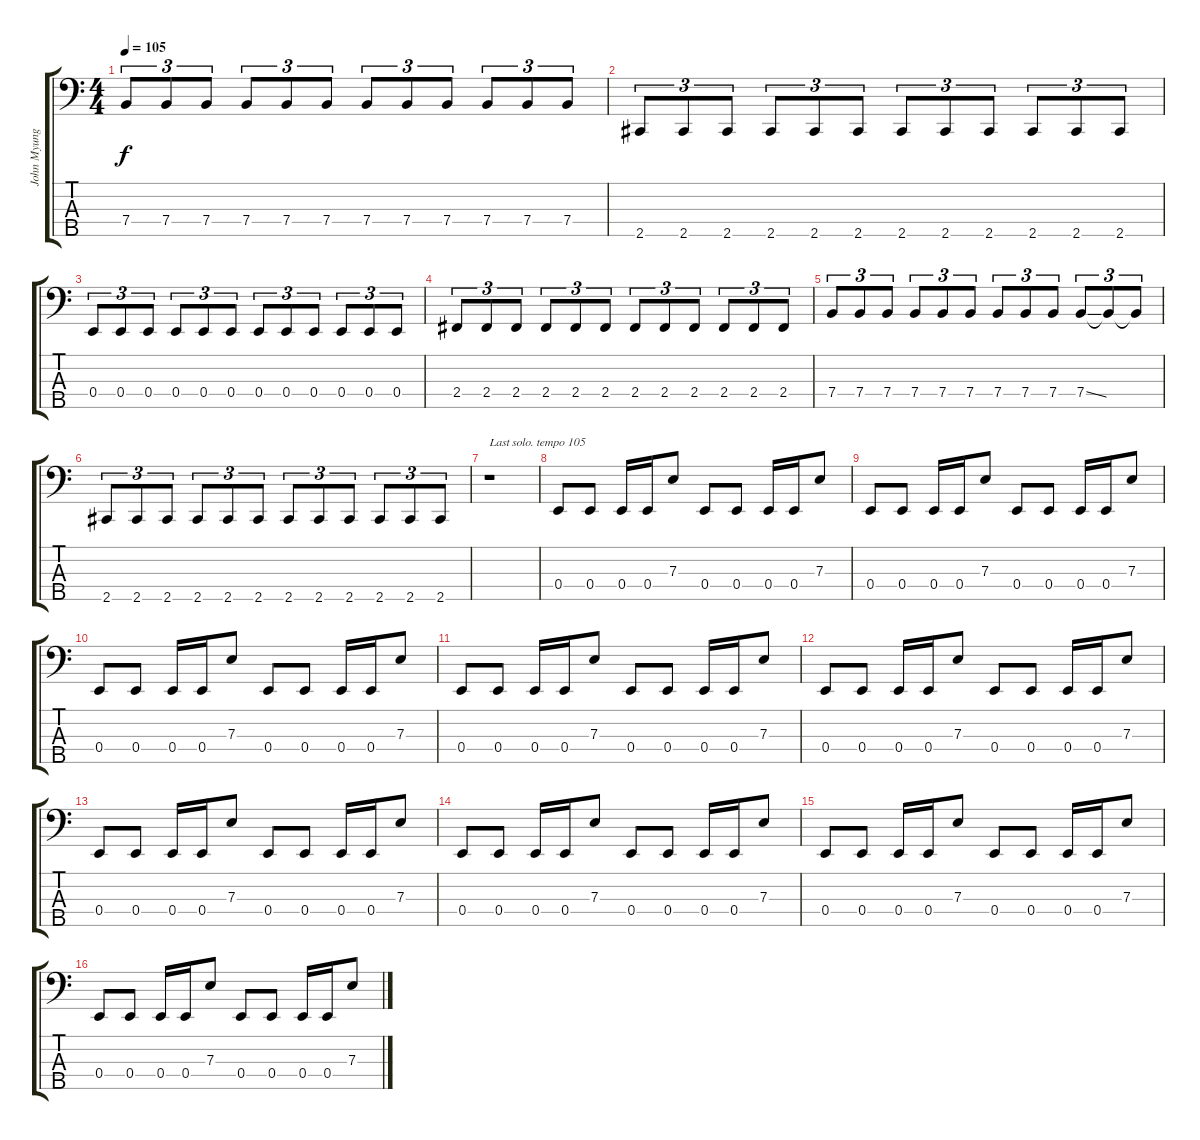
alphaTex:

\track ("John Myung" "John Myung") {instrument electricbassfinger}
\staff {score tabs}
\tuning (G2 D2 A1 E1 B0) {hide}
\ts (4 4)
\tempo 105
\clef f4
\ks c
7.4.8{tu (3 2) dy f} 7.4.8{tu (3 2)} 7.4.8{tu (3 2)} 7.4.8{tu (3 2)} 7.4.8{tu (3 2)} 7.4.8{tu (3 2)} 7.4.8{tu (3 2)} 7.4.8{tu (3 2)} 7.4.8{tu (3 2)} 7.4.8{tu (3 2)} 7.4.8{tu (3 2)} 7.4.8{tu (3 2)} |
2.5.8{tu (3 2)} 2.5.8{tu (3 2)} 2.5.8{tu (3 2)} 2.5.8{tu (3 2)} 2.5.8{tu (3 2)} 2.5.8{tu (3 2)} 2.5.8{tu (3 2)} 2.5.8{tu (3 2)} 2.5.8{tu (3 2)} 2.5.8{tu (3 2)} 2.5.8{tu (3 2)} 2.5.8{tu (3 2)} |
0.4.8{tu (3 2)} 0.4.8{tu (3 2)} 0.4.8{tu (3 2)} 0.4.8{tu (3 2)} 0.4.8{tu (3 2)} 0.4.8{tu (3 2)} 0.4.8{tu (3 2)} 0.4.8{tu (3 2)} 0.4.8{tu (3 2)} 0.4.8{tu (3 2)} 0.4.8{tu (3 2)} 0.4.8{tu (3 2)} |
2.4.8{tu (3 2)} 2.4.8{tu (3 2)} 2.4.8{tu (3 2)} 2.4.8{tu (3 2)} 2.4.8{tu (3 2)} 2.4.8{tu (3 2)} 2.4.8{tu (3 2)} 2.4.8{tu (3 2)} 2.4.8{tu (3 2)} 2.4.8{tu (3 2)} 2.4.8{tu (3 2)} 2.4.8{tu (3 2)} |
7.4.8{tu (3 2)} 7.4.8{tu (3 2)} 7.4.8{tu (3 2)} 7.4.8{tu (3 2)} 7.4.8{tu (3 2)} 7.4.8{tu (3 2)} 7.4.8{tu (3 2)} 7.4.8{tu (3 2)} 7.4.8{tu (3 2)} 7.4{ss}.8{tu (3 2)} 7.4{t}.8{tu (3 2)} 7.4{t}.8{tu (3 2)} |
2.5.8{tu (3 2)} 2.5.8{tu (3 2)} 2.5.8{tu (3 2)} 2.5.8{tu (3 2)} 2.5.8{tu (3 2)} 2.5.8{tu (3 2)} 2.5.8{tu (3 2)} 2.5.8{tu (3 2)} 2.5.8{tu (3 2)} 2.5.8{tu (3 2)} 2.5.8{tu (3 2)} 2.5.8{tu (3 2)} |
r.1{txt "Last solo. tempo 105"} |
0.4.8 0.4.8 0.4.16 0.4.16 7.3.8 0.4.8 0.4.8 0.4.16 0.4.16 7.3.8 |
0.4.8 0.4.8 0.4.16 0.4.16 7.3.8 0.4.8 0.4.8 0.4.16 0.4.16 7.3.8 |
0.4.8 0.4.8 0.4.16 0.4.16 7.3.8 0.4.8 0.4.8 0.4.16 0.4.16 7.3.8 |
0.4.8 0.4.8 0.4.16 0.4.16 7.3.8 0.4.8 0.4.8 0.4.16 0.4.16 7.3.8 |
0.4.8 0.4.8 0.4.16 0.4.16 7.3.8 0.4.8 0.4.8 0.4.16 0.4.16 7.3.8 |
0.4.8 0.4.8 0.4.16 0.4.16 7.3.8 0.4.8 0.4.8 0.4.16 0.4.16 7.3.8 |
0.4.8 0.4.8 0.4.16 0.4.16 7.3.8 0.4.8 0.4.8 0.4.16 0.4.16 7.3.8 |
0.4.8 0.4.8 0.4.16 0.4.16 7.3.8 0.4.8 0.4.8 0.4.16 0.4.16 7.3.8 |
0.4.8 0.4.8 0.4.16 0.4.16 7.3.8 0.4.8 0.4.8 0.4.16 0.4.16 7.3.8
